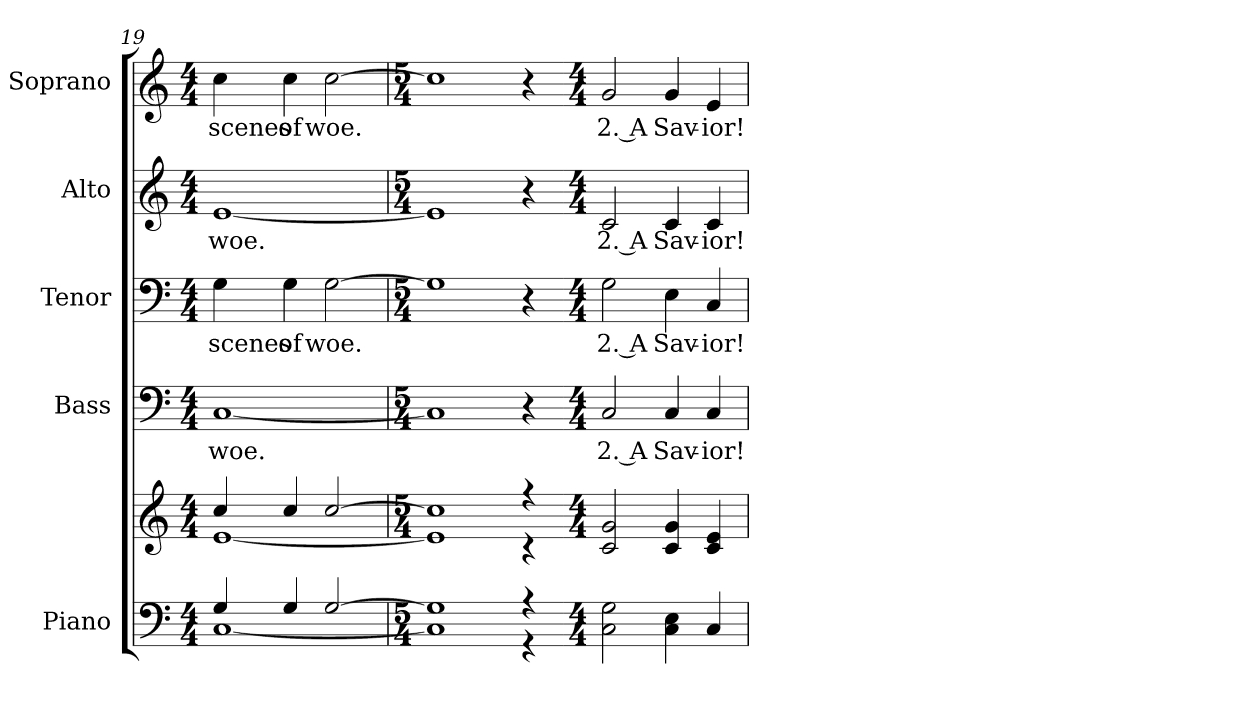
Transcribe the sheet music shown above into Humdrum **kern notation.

**kern	**kern	**kern	**text	**kern	**text	**kern	**text	**kern	**text
*part5	*part5	*part4	*part4	*part3	*part3	*part2	*part2	*part1	*part1
*staff6	*staff5	*staff4	*staff4	*staff3	*staff3	*staff2	*staff2	*staff1	*staff1
*I"Piano	*	*I"Bass	*	*I"Tenor	*	*I"Alto	*	*I"Soprano	*
*I'Pno.	*	*I'B.	*	*I'T.	*	*I'A.	*	*I'S.	*
*clefF4	*clefG2	*clefF4	*	*clefF4	*	*clefG2	*	*clefG2	*
*k[]	*k[]	*k[]	*	*k[]	*	*k[]	*	*k[]	*
*C:	*C:	*C:	*	*C:	*	*C:	*	*C:	*
*M4/4	*M4/4	*M4/4	*	*M4/4	*	*M4/4	*	*M4/4	*
=19	=19	=19	=19	=19	=19	=19	=19	=19	=19
*^	*^	*	*	*	*	*	*	*	*
!	!	!	!	!	!LO:LY:b:color=#000000	!	!	!	!	!	!
!	!	!	!	!	!	!	!LO:LY:b:color=#000000	!	!	!	!
!	!	!	!	!	!	!	!	!	!LO:LY:b:color=#000000	!	!
!	!	!	!	!	!	!	!	!	!	!	!LO:LY:b:color=#000000
4Gi/	[<1Ci	4cci/	[<1ei	[<1Ci	woe.	4Gi\	scenes	[<1ei	woe.	4cci\	scenes
!	!	!	!	!	!	!	!LO:LY:b:color=#000000	!	!	!	!
!	!	!	!	!	!	!	!	!	!	!	!LO:LY:b:color=#000000
4Gi/	.	4cci/	.	.	.	4Gi\	of	.	.	4cci\	of
!	!	!	!	!	!	!	!LO:LY:b:color=#000000	!	!	!	!
!	!	!	!	!	!	!	!	!	!	!	!LO:LY:b:color=#000000
[>2Gi/	.	[>2cci/	.	.	.	[>2Gi\	woe.	.	.	[>2cci\	woe.
=20	=20	=20	=20	=20	=20	=20	=20	=20	=20	=20	=20
*M5/4	*	*M5/4	*	*M5/4	*	*M5/4	*	*M5/4	*	*M5/4	*
1Gi]	1Ci]	1cci]	1ei]	1Ci]	.	1Gi]	.	1ei]	.	1cci]	.
4r	4r	4r	4r	4r	.	4r	.	4r	.	4r	.
*v	*v	*	*	*	*	*	*	*	*	*	*
*	*v	*v	*	*	*	*	*	*	*	*
!!LO:PB:g=z
=21-	=21-	=21-	=21-	=21-	=21-	=21-	=21-	=21-	=21-
*M4/4	*M4/4	*M4/4	*	*M4/4	*	*M4/4	*	*M4/4	*
*^	*^	*	*	*	*	*	*	*	*
!	!	!	!	!	!LO:LY:b:color=#000000	!	!	!	!	!	!
*v	*v	*	*	*	*	*	*	*	*	*	*
*	*v	*v	*	*	*	*	*	*	*	*
*^	*^	*	*	*	*	*	*	*	*
!	!	!	!	!	!	!	!LO:LY:b:color=#000000	!	!	!	!
*v	*v	*	*	*	*	*	*	*	*	*	*
*	*v	*v	*	*	*	*	*	*	*	*
*^	*^	*	*	*	*	*	*	*	*
!	!	!	!	!	!	!	!	!	!LO:LY:b:color=#000000	!	!
*v	*v	*	*	*	*	*	*	*	*	*	*
*	*v	*v	*	*	*	*	*	*	*	*
*^	*^	*	*	*	*	*	*	*	*
!	!	!	!	!	!	!	!	!	!	!	!LO:LY:b:color=#000000
*v	*v	*	*	*	*	*	*	*	*	*	*
*	*v	*v	*	*	*	*	*	*	*	*
2Ci\ 2Gi	2ci/ 2gi	2Ci/	2. A	2Gi\	2. A	2ci/	2. A	2gi/	2. A
!	!	!	!LO:LY:b:color=#000000	!	!	!	!	!	!
!	!	!	!	!	!LO:LY:b:color=#000000	!	!	!	!
!	!	!	!	!	!	!	!LO:LY:b:color=#000000	!	!
!	!	!	!	!	!	!	!	!	!LO:LY:b:color=#000000
4Ci\ 4Ei	4ci/ 4gi	4Ci/	Sav-	4Ei\	Sav-	4ci/	Sav-	4gi/	Sav-
!	!	!	!LO:LY:b:color=#000000	!	!	!	!	!	!
!	!	!	!	!	!LO:LY:b:color=#000000	!	!	!	!
!	!	!	!	!	!	!	!LO:LY:b:color=#000000	!	!
!	!	!	!	!	!	!	!	!	!LO:LY:b:color=#000000
4Ci/	4ci/ 4ei	4Ci/	-ior!	4Ci/	-ior!	4ci/	-ior!	4ei/	-ior!
=	=	=	=	=	=	=	=	=	=
*-	*-	*-	*-	*-	*-	*-	*-	*-	*-
